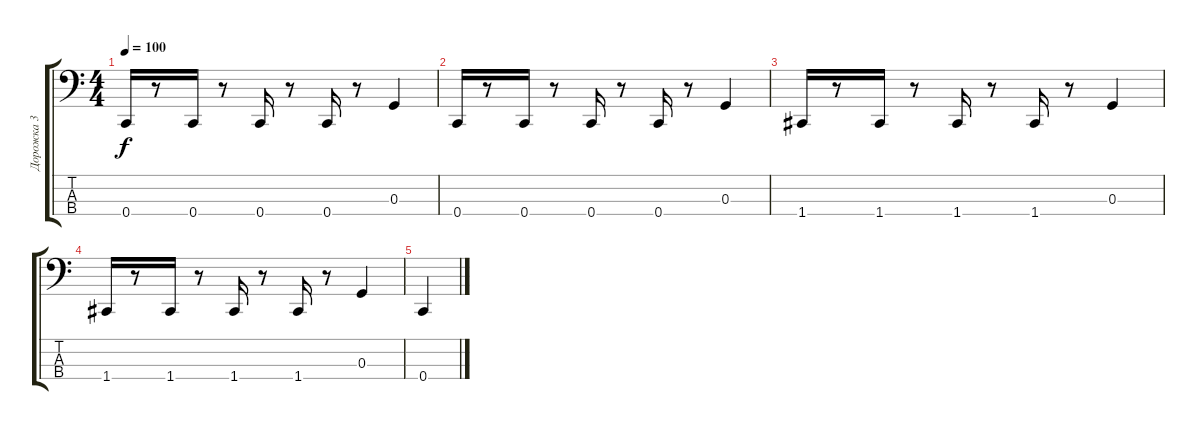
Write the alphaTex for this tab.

\track ("Дорожка 3" "Дорожка 3") {instrument electricbasspick}
\staff {score tabs}
\tuning (F2 C2 G1 C1) {hide}
\ts (4 4)
\tempo 100
\clef f4
\ks c
0.4.16{dy f} r.8 0.4.16 r.8 0.4.16 r.8 0.4.16 r.8 0.3.4 |
0.4.16 r.8 0.4.16 r.8 0.4.16 r.8 0.4.16 r.8 0.3.4 |
1.4.16 r.8 1.4.16 r.8 1.4.16 r.8 1.4.16 r.8 0.3.4 |
1.4.16 r.8 1.4.16 r.8 1.4.16 r.8 1.4.16 r.8 0.3.4 |
0.4.4
